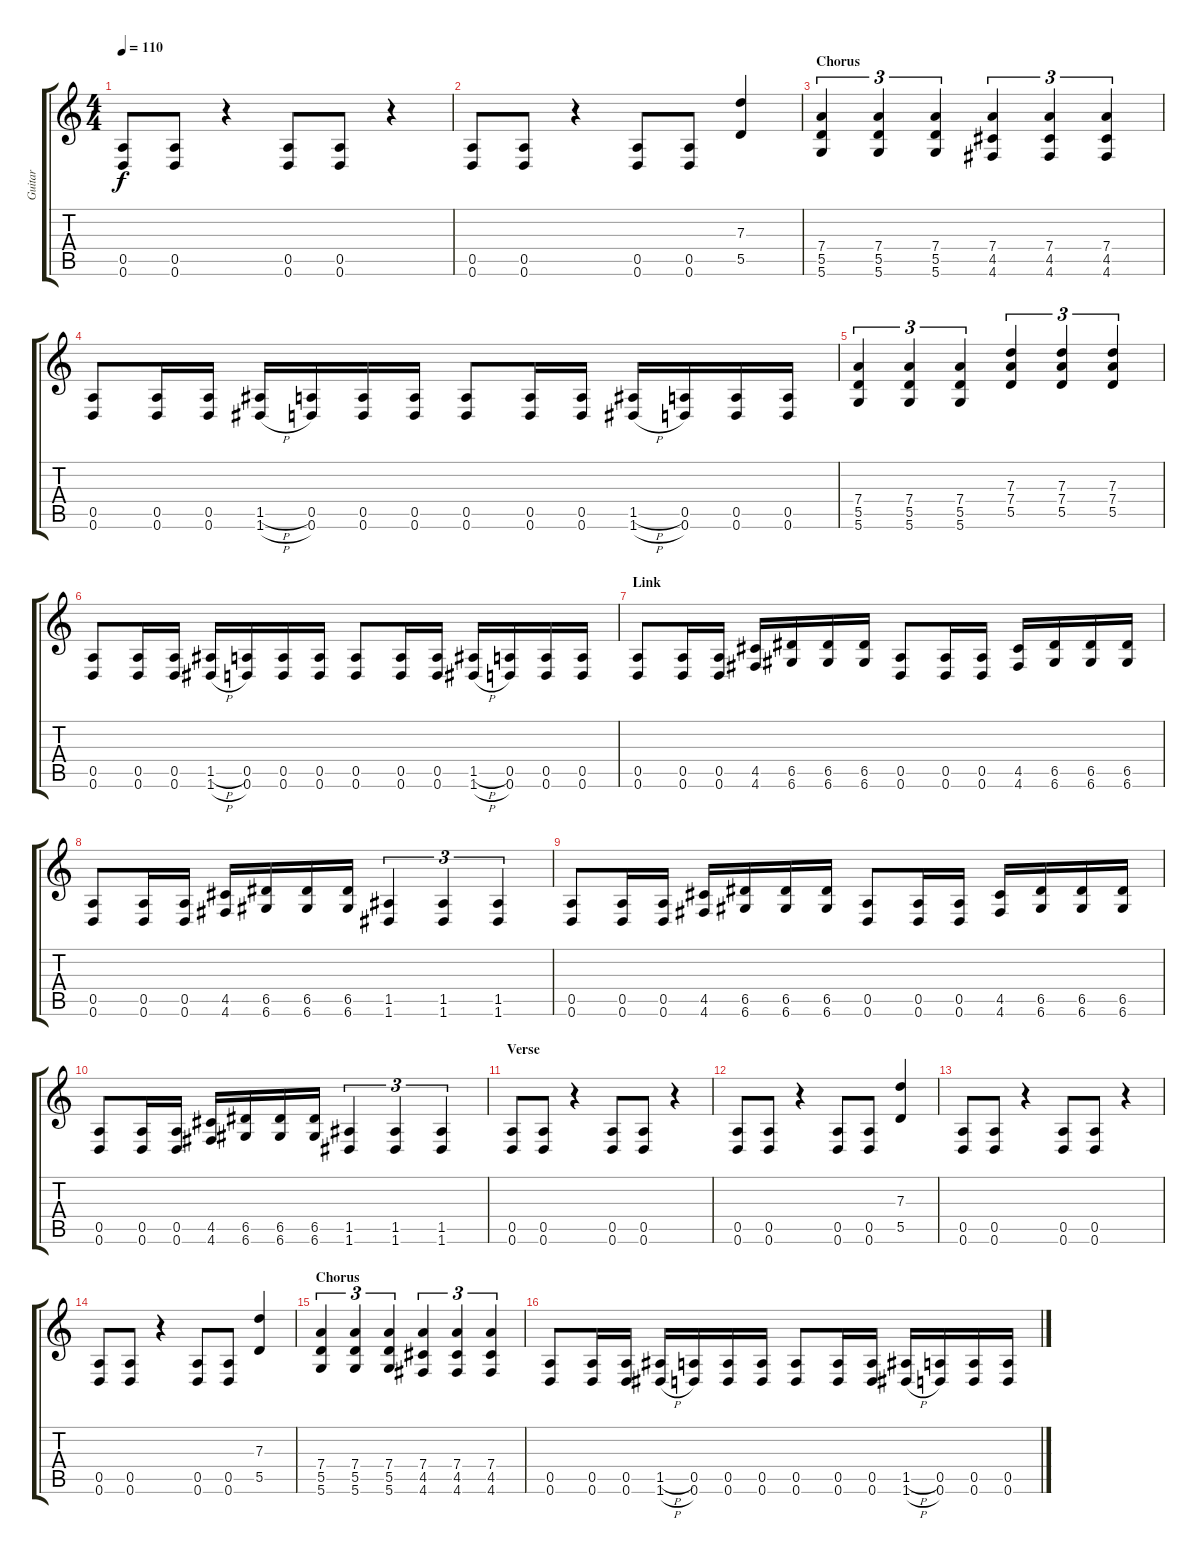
\track ("Guitar" "Guitar") {instrument distortionguitar}
\staff {score tabs}
\tuning (E4 B3 G3 D3 A2 D2) {hide}
\ts (4 4)
\tempo 110
\clef g2
\ks c
(0.5 0.6).8{dy f} (0.5 0.6).8 r.4 (0.5 0.6).8 (0.5 0.6).8 r.4 |
(0.5 0.6).8 (0.5 0.6).8 r.4 (0.5 0.6).8 (0.5 0.6).8 (7.3 5.5).4 |
\section ("" "Chorus")
(7.4 5.5 5.6).4{tu (3 2)} (7.4 5.5 5.6).4{tu (3 2)} (7.4 5.5 5.6).4{tu (3 2)} (7.4 4.5 4.6).4{tu (3 2)} (7.4 4.5 4.6).4{tu (3 2)} (7.4 4.5 4.6).4{tu (3 2)} |
(0.5 0.6).8 (0.5 0.6).16 (0.5 0.6).16 (1.5{h} 1.6{h}).16 (0.5 0.6).16 (0.5 0.6).16 (0.5 0.6).16 (0.5 0.6).8 (0.5 0.6).16 (0.5 0.6).16 (1.5{h} 1.6{h}).16 (0.5 0.6).16 (0.5 0.6).16 (0.5 0.6).16 |
(7.4 5.5 5.6).4{tu (3 2)} (7.4 5.5 5.6).4{tu (3 2)} (7.4 5.5 5.6).4{tu (3 2)} (7.3 7.4 5.5).4{tu (3 2)} (7.3 7.4 5.5).4{tu (3 2)} (7.3 7.4 5.5).4{tu (3 2)} |
(0.5 0.6).8 (0.5 0.6).16 (0.5 0.6).16 (1.5{h} 1.6{h}).16 (0.5 0.6).16 (0.5 0.6).16 (0.5 0.6).16 (0.5 0.6).8 (0.5 0.6).16 (0.5 0.6).16 (1.5{h} 1.6{h}).16 (0.5 0.6).16 (0.5 0.6).16 (0.5 0.6).16 |
\section ("" "Link")
(0.5 0.6).8 (0.5 0.6).16 (0.5 0.6).16 (4.5 4.6).16 (6.5 6.6).16 (6.5 6.6).16 (6.5 6.6).16 (0.5 0.6).8 (0.5 0.6).16 (0.5 0.6).16 (4.5 4.6).16 (6.5 6.6).16 (6.5 6.6).16 (6.5 6.6).16 |
(0.5 0.6).8 (0.5 0.6).16 (0.5 0.6).16 (4.5 4.6).16 (6.5 6.6).16 (6.5 6.6).16 (6.5 6.6).16 (1.5 1.6).4{tu (3 2)} (1.5 1.6).4{tu (3 2)} (1.5 1.6).4{tu (3 2)} |
(0.5 0.6).8 (0.5 0.6).16 (0.5 0.6).16 (4.5 4.6).16 (6.5 6.6).16 (6.5 6.6).16 (6.5 6.6).16 (0.5 0.6).8 (0.5 0.6).16 (0.5 0.6).16 (4.5 4.6).16 (6.5 6.6).16 (6.5 6.6).16 (6.5 6.6).16 |
(0.5 0.6).8 (0.5 0.6).16 (0.5 0.6).16 (4.5 4.6).16 (6.5 6.6).16 (6.5 6.6).16 (6.5 6.6).16 (1.5 1.6).4{tu (3 2)} (1.5 1.6).4{tu (3 2)} (1.5 1.6).4{tu (3 2)} |
\section ("" "Verse")
(0.5 0.6).8 (0.5 0.6).8 r.4 (0.5 0.6).8 (0.5 0.6).8 r.4 |
(0.5 0.6).8 (0.5 0.6).8 r.4 (0.5 0.6).8 (0.5 0.6).8 (7.3 5.5).4 |
(0.5 0.6).8 (0.5 0.6).8 r.4 (0.5 0.6).8 (0.5 0.6).8 r.4 |
(0.5 0.6).8 (0.5 0.6).8 r.4 (0.5 0.6).8 (0.5 0.6).8 (7.3 5.5).4 |
\section ("" "Chorus")
(7.4 5.5 5.6).4{tu (3 2)} (7.4 5.5 5.6).4{tu (3 2)} (7.4 5.5 5.6).4{tu (3 2)} (7.4 4.5 4.6).4{tu (3 2)} (7.4 4.5 4.6).4{tu (3 2)} (7.4 4.5 4.6).4{tu (3 2)} |
(0.5 0.6).8 (0.5 0.6).16 (0.5 0.6).16 (1.5{h} 1.6{h}).16 (0.5 0.6).16 (0.5 0.6).16 (0.5 0.6).16 (0.5 0.6).8 (0.5 0.6).16 (0.5 0.6).16 (1.5{h} 1.6{h}).16 (0.5 0.6).16 (0.5 0.6).16 (0.5 0.6).16
